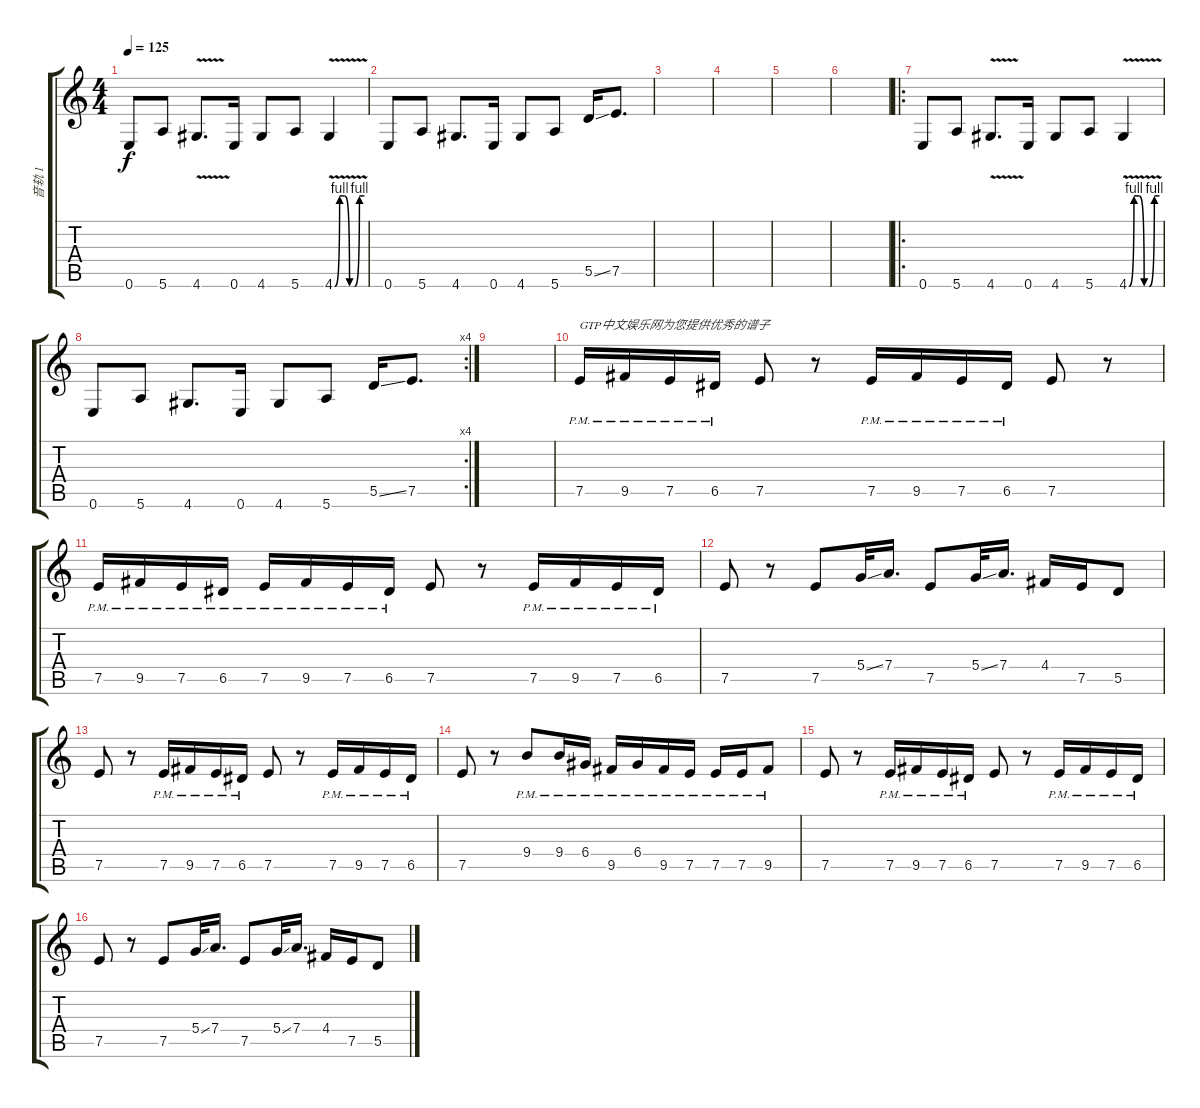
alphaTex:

\track ("音轨 1" "音轨 1") {instrument distortionguitar}
\staff {score tabs}
\tuning (E4 B3 G3 D3 A2 E2) {hide}
\ts (4 4)
\tempo 125
\clef g2
\ks c
0.6.8{dy f} 5.6.8 4.6{v}.8{d} 0.6.16 4.6.8 5.6.8 4.6{be (custom 0 0 10 4 20 4 30 0 40 0 50 4 60 4) v}.4 |
0.6.8 5.6.8 4.6.8{d} 0.6.16 4.6.8 5.6.8 5.5{ss}.16 7.5.8{d} |
|
|
|
|
\ro
0.6.8 5.6.8 4.6{v}.8{d} 0.6.16 4.6.8 5.6.8 4.6{be (custom 0 0 10 4 20 4 30 0 40 0 50 4 60 4) v}.4 |
\rc 4
0.6.8 5.6.8 4.6.8{d} 0.6.16 4.6.8 5.6.8 5.5{ss}.16 7.5.8{d} |
|
7.5{pm}.16{txt "GTP中文娱乐网为您提供优秀的谱子"} 9.5{pm}.16 7.5{pm}.16 6.5{pm}.16 7.5.8 r.8 7.5{pm}.16 9.5{pm}.16 7.5{pm}.16 6.5{pm}.16 7.5.8 r.8 |
7.5{pm}.16 9.5{pm}.16 7.5{pm}.16 6.5{pm}.16 7.5{pm}.16 9.5{pm}.16 7.5{pm}.16 6.5{pm}.16 7.5.8 r.8 7.5{pm}.16 9.5{pm}.16 7.5{pm}.16 6.5{pm}.16 |
7.5.8 r.8 7.5.8 5.4{ss}.32 7.4.16{d} 7.5.8 5.4{ss}.32 7.4.16{d} 4.4.16 7.5.16 5.5.8 |
7.5.8 r.8 7.5{pm}.16 9.5{pm}.16 7.5{pm}.16 6.5{pm}.16 7.5.8 r.8 7.5{pm}.16 9.5{pm}.16 7.5{pm}.16 6.5{pm}.16 |
7.5.8 r.8 9.4{pm}.8 9.4{pm}.16 6.4{pm}.16 9.5{pm}.16 6.4{pm}.16 9.5{pm}.16 7.5{pm}.16 7.5{pm}.16 7.5{pm}.16 9.5{pm}.8 |
7.5.8 r.8 7.5{pm}.16 9.5{pm}.16 7.5{pm}.16 6.5{pm}.16 7.5.8 r.8 7.5{pm}.16 9.5{pm}.16 7.5{pm}.16 6.5{pm}.16 |
7.5.8 r.8 7.5.8 5.4{ss}.32 7.4.16{d} 7.5.8 5.4{ss}.32 7.4.16{d} 4.4.16 7.5.16 5.5.8
